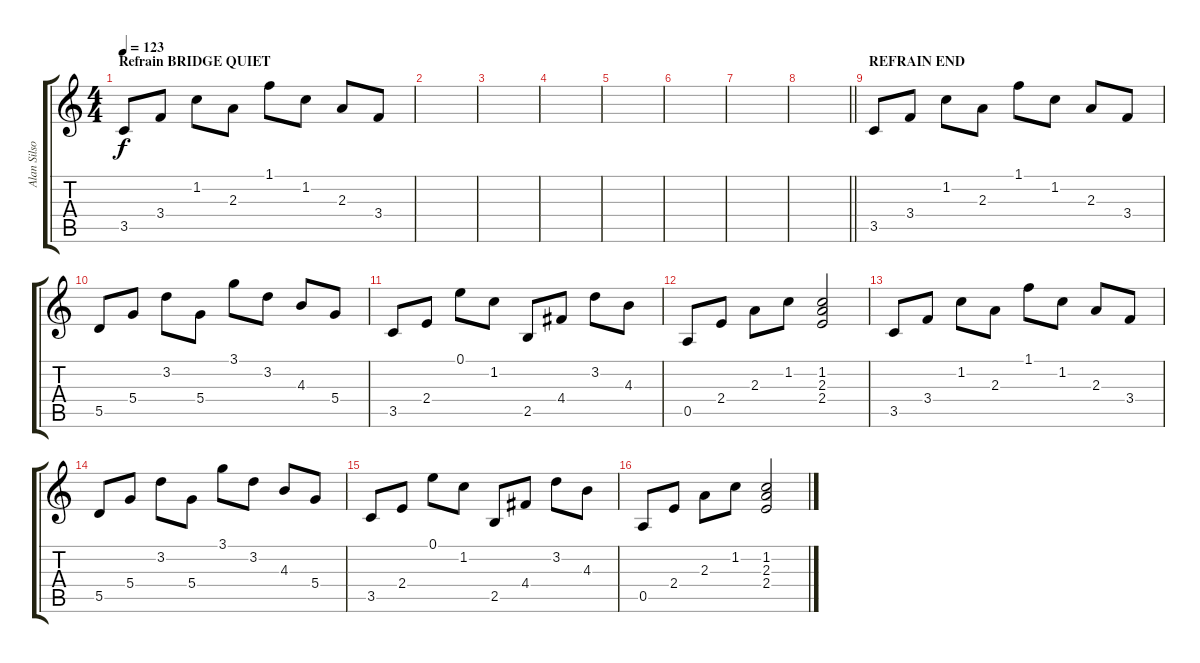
\track ("Alan Silson - Rythm Guitar" "Alan Silso") {instrument distortionguitar}
\staff {score tabs}
\tuning (E4 B3 G3 D3 A2 E2) {hide}
\ts (4 4)
\section ("" "Refrain BRIDGE QUIET")
\tempo 123
\clef g2
\ks c
3.5.8{dy f} 3.4.8 1.2.8 2.3.8 1.1.8 1.2.8 2.3.8 3.4.8 |
|
|
|
|
|
|
\barLineRight lightlight
|
\section ("" "REFRAIN END")
3.5.8 3.4.8 1.2.8 2.3.8 1.1.8 1.2.8 2.3.8 3.4.8 |
5.5.8 5.4.8 3.2.8 5.4.8 3.1.8 3.2.8 4.3.8 5.4.8 |
3.5.8 2.4.8 0.1.8 1.2.8 2.5.8 4.4.8 3.2.8 4.3.8 |
0.5.8 2.4.8 2.3.8 1.2.8 (1.2 2.3 2.4).2 |
3.5.8 3.4.8 1.2.8 2.3.8 1.1.8 1.2.8 2.3.8 3.4.8 |
5.5.8 5.4.8 3.2.8 5.4.8 3.1.8 3.2.8 4.3.8 5.4.8 |
3.5.8 2.4.8 0.1.8 1.2.8 2.5.8 4.4.8 3.2.8 4.3.8 |
0.5.8 2.4.8 2.3.8 1.2.8 (1.2 2.3 2.4).2
